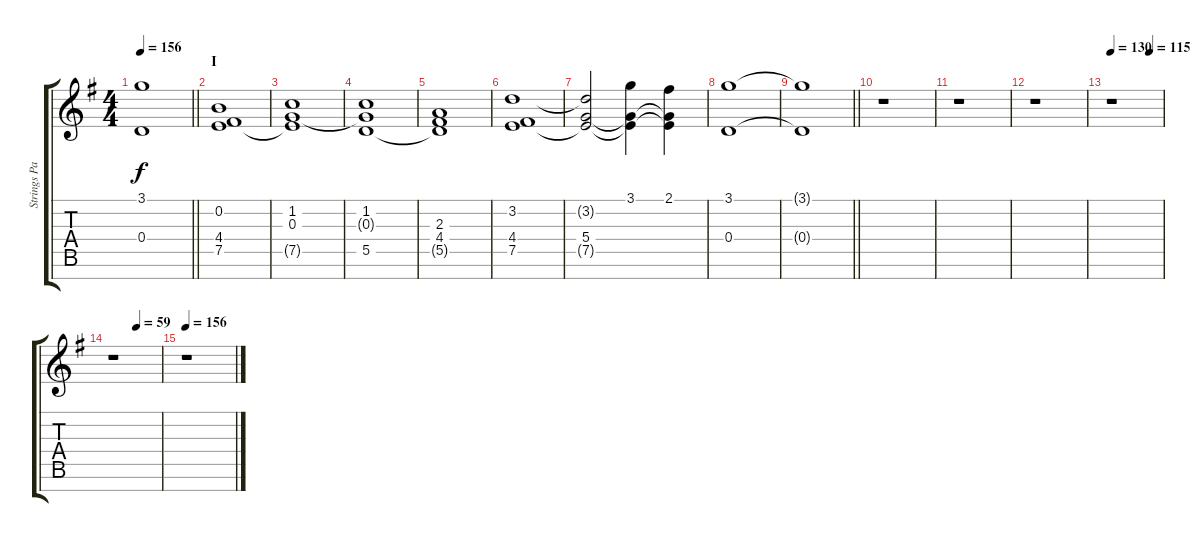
\track ("Strings Pad I" "Strings Pa") {instrument stringensemble1}
\staff {score tabs}
\tuning (E5 B4 G4 D4 A3 E3 B2) {hide}
\ts (4 4)
\tempo 156
\clef g2
\barLineRight lightlight
\ks g
(3.1{t} 0.4{t}).1{dy f} |
\section ("" "I")
(0.2 4.4 7.5).1 |
(1.2 0.3 7.5{t}).1 |
(1.2 0.3{t} 5.5).1 |
(2.3 4.4 5.5{t}).1 |
(3.2 4.4 7.5).1 |
(3.2{t} 5.4 7.5{t}).2 (3.1 5.4{t} 7.5{t}).4 (2.1 5.4{t} 7.5{t}).4 |
(3.1 0.4).1 |
\barLineRight lightlight
(3.1{t} 0.4{t}).1 |
r.1 |
r.1 |
r.1 |
\tempo 130
\tempo (115 0.75)
r.1 |
\tempo (59 0.5)
r.1 |
\tempo 156
r.1
